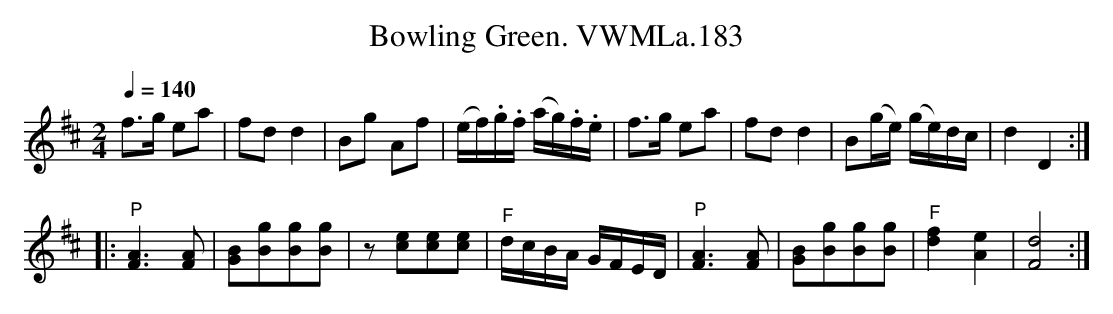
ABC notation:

X:1
T:Bowling Green. VWMLa.183
M:2/4
L:1/8
Q:1/4=140
K:D
f>g ea|fdd2|Bg Af|(e/f/).g/.f/ (a/g/).f/.e/|\
f>g ea|fdd2|B(g/e/) (g/e/)d/c/|d2D2:|
|:"P"[F3A3][FA]|[GB][Bg][Bg][Bg]|\
z[ce][ce][ce]|"^F"d/c/B/A/ G/F/E/D/|\
"P"[F3A3][FA]|[GB][Bg][Bg][Bg]|\
"^F"[d2f2][A2e2]|[F4d4]:|
